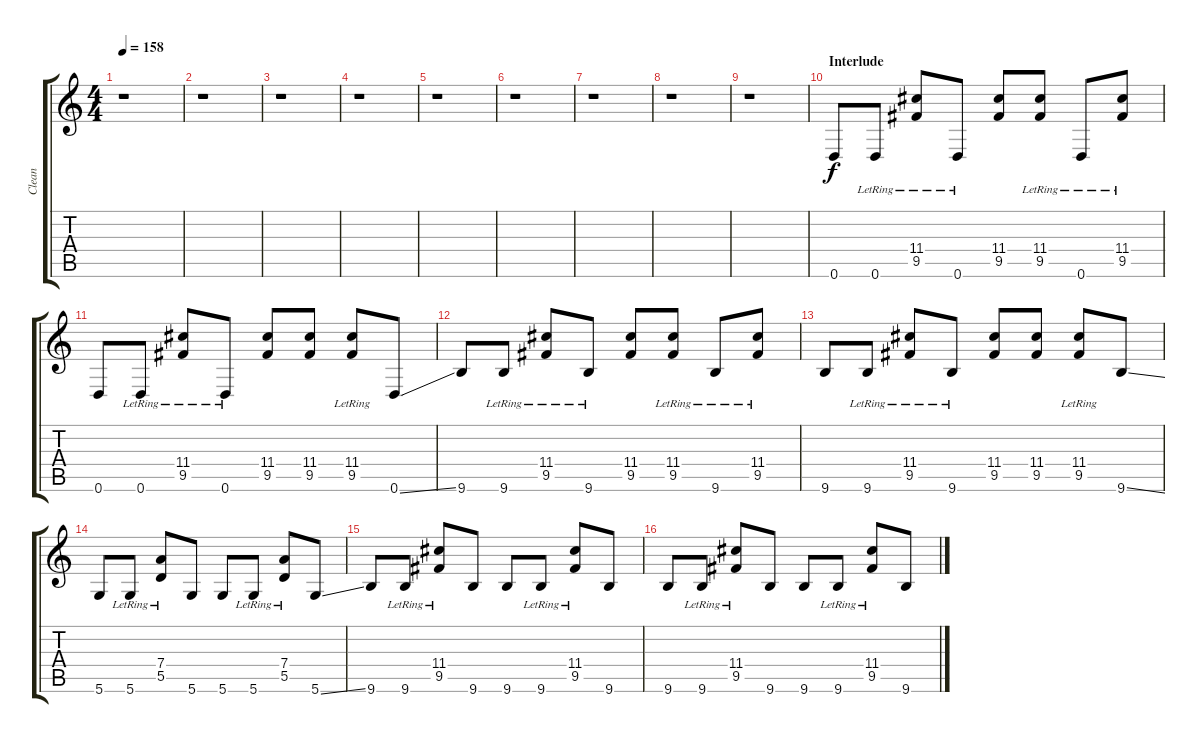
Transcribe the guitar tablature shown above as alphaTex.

\track ("Clean" "Clean") {instrument electricguitarjazz}
\staff {score tabs}
\tuning (E4 B3 G3 D3 A2 D2) {hide}
\ts (4 4)
\tempo 158
\clef g2
\ks c
r.1{dy f} |
r.1 |
r.1 |
r.1 |
r.1 |
r.1 |
r.1 |
r.1 |
r.1 |
\section ("" "Interlude")
0.6.8{volume 6} 0.6{lr}.8 (11.4{lr} 9.5{lr}).8 0.6{lr}.8 (11.4 9.5).8 (11.4{lr} 9.5{lr}).8 0.6{lr}.8 (11.4{lr} 9.5{lr}).8 |
0.6.8 0.6{lr}.8 (11.4{lr} 9.5{lr}).8 0.6{lr}.8 (11.4 9.5).8 (11.4 9.5).8 (11.4{lr} 9.5{lr}).8 0.6{ss}.8 |
9.6.8 9.6{lr}.8 (11.4{lr} 9.5{lr}).8 9.6{lr}.8 (11.4 9.5).8 (11.4{lr} 9.5{lr}).8 9.6{lr}.8 (11.4{lr} 9.5{lr}).8 |
9.6.8 9.6{lr}.8 (11.4{lr} 9.5{lr}).8 9.6{lr}.8 (11.4 9.5).8 (11.4 9.5).8 (11.4{lr} 9.5{lr}).8 9.6{ss}.8 |
5.6.8 5.6{lr}.8 (7.4{lr} 5.5{lr}).8 5.6.8 5.6.8 5.6{lr}.8 (7.4{lr} 5.5{lr}).8 5.6{ss}.8 |
9.6.8 9.6{lr}.8 (11.4{lr} 9.5{lr}).8 9.6.8 9.6.8 9.6{lr}.8 (11.4{lr} 9.5{lr}).8 9.6.8 |
9.6.8 9.6{lr}.8 (11.4{lr} 9.5{lr}).8 9.6.8 9.6.8 9.6{lr}.8 (11.4{lr} 9.5{lr}).8 9.6.8
